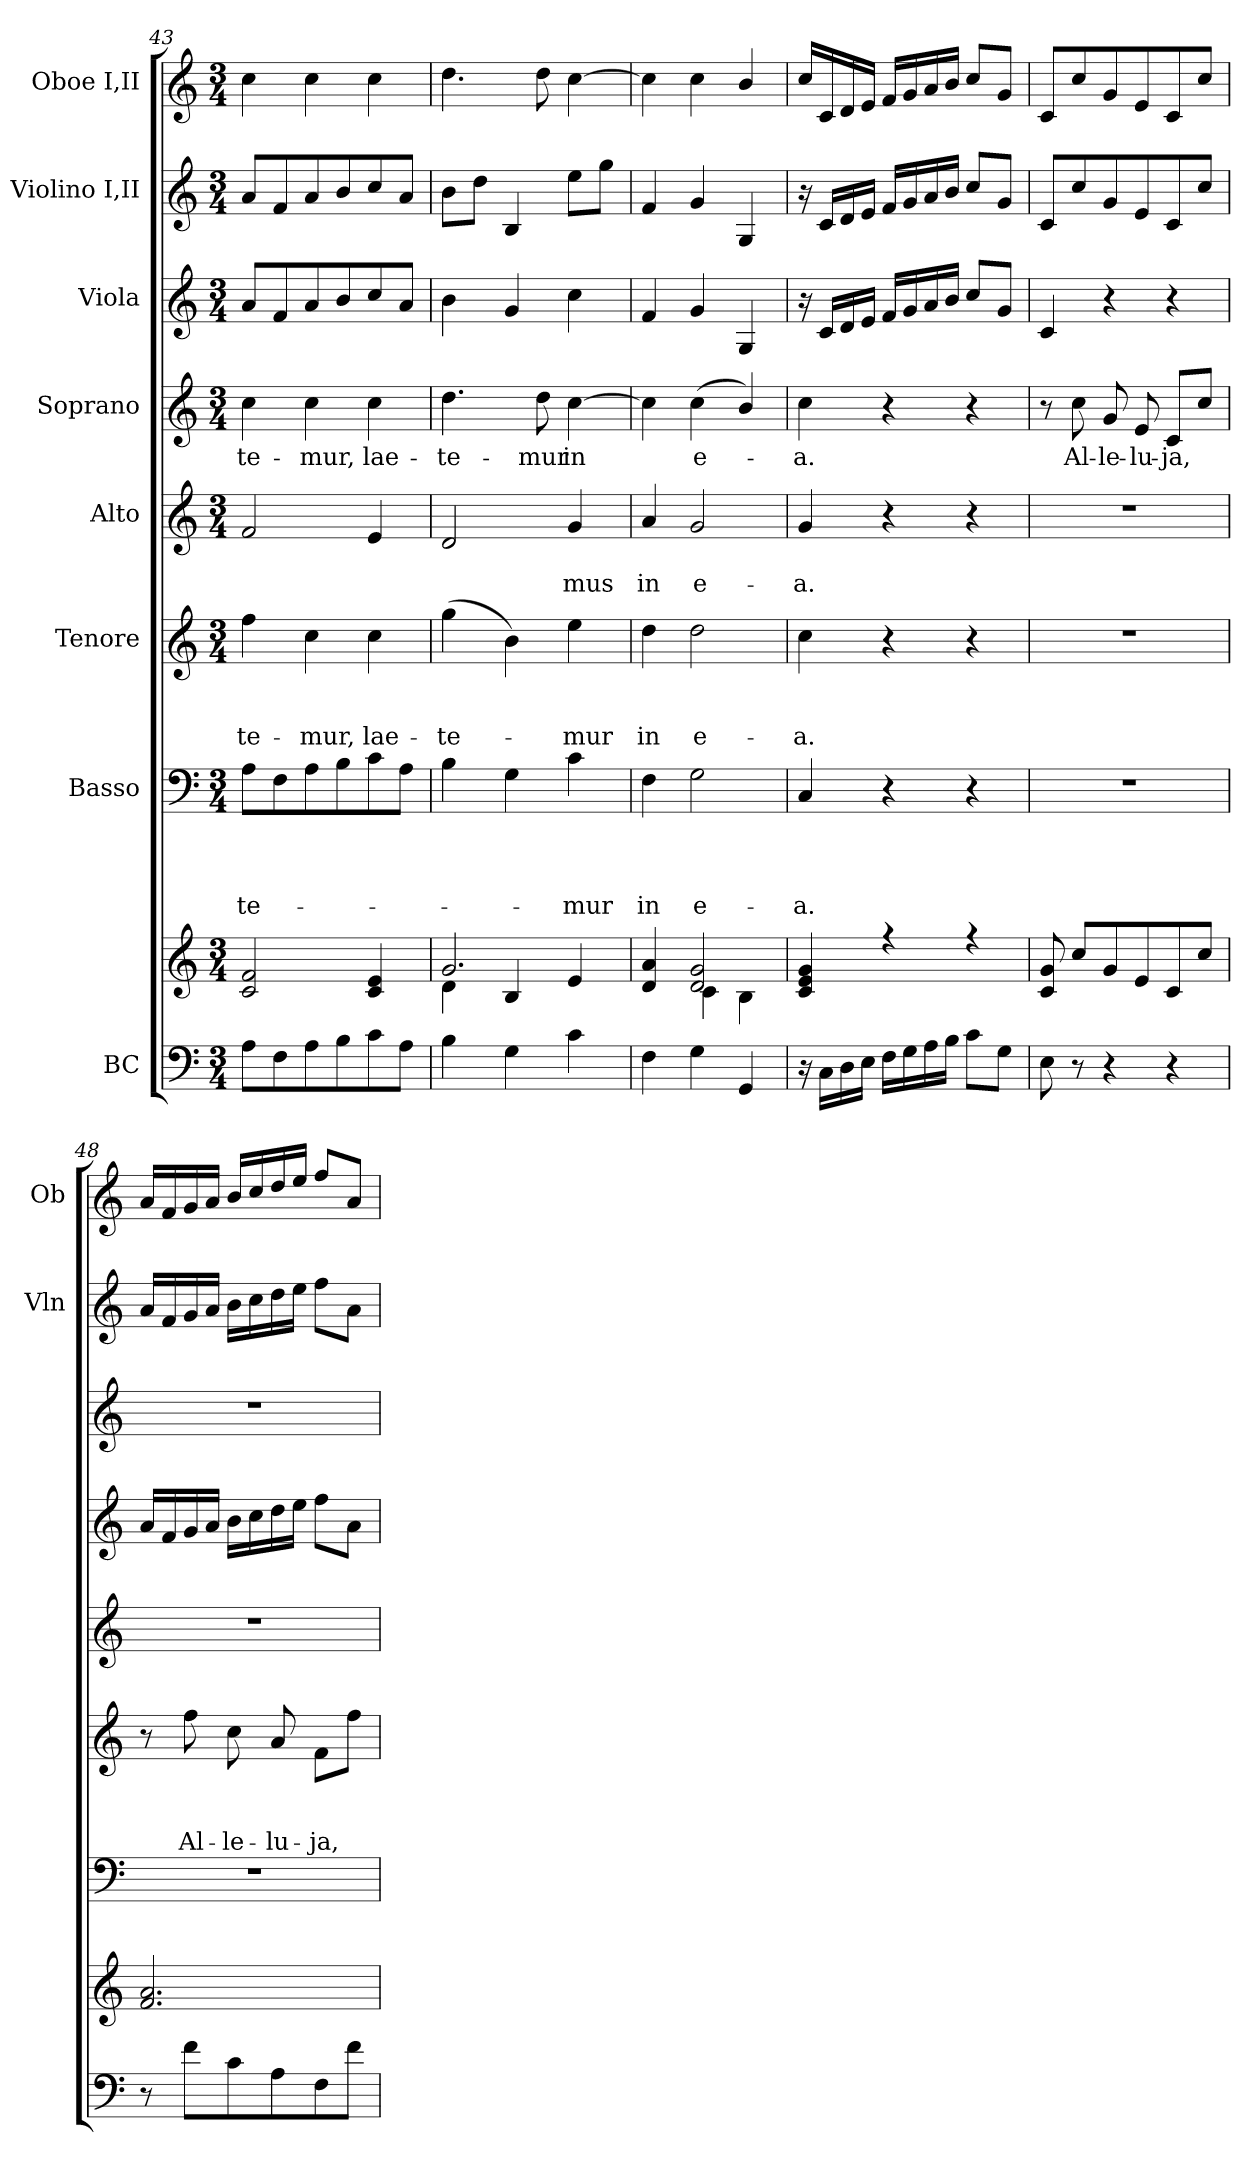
**kern	**kern	**kern	**text	**text	**text	**text	**kern	**text	**text	**text	**kern	**text	**text	**kern	**text	**kern	**kern	**kern
*part8	*part8	*part7	*part7	*part7	*part7	*part7	*part6	*part6	*part6	*part6	*part5	*part5	*part5	*part4	*part4	*part3	*part2	*part1
*staff9	*staff8	*staff7	*staff7	*staff7	*staff7	*staff7	*staff6	*staff6	*staff6	*staff6	*staff5	*staff5	*staff5	*staff4	*staff4	*staff3	*staff2	*staff1
*I"BC	*	*I"Basso	*	*	*	*	*I"Tenore	*	*	*	*I"Alto	*	*	*I"Soprano	*	*I"Viola	*I"Violino I,II	*I"Oboe I,II
*	*	*	*	*	*	*	*	*	*	*	*	*	*	*	*	*	*I'Vln	*I'Ob
*clefF4	*clefG2	*clefF4	*	*	*	*	*clefG2	*	*	*	*clefG2	*	*	*clefG2	*	*clefG2	*clefG2	*clefG2
*	*	*	*	*	*	*	*ITrd7c12	*	*	*	*	*	*	*	*	*	*	*
*k[]	*k[]	*k[]	*	*	*	*	*k[]	*	*	*	*k[]	*	*	*k[]	*	*k[]	*k[]	*k[]
*C:	*C:	*C:	*	*	*	*	*C:	*	*	*	*C:	*	*	*C:	*	*C:	*C:	*C:
*M3/4	*M3/4	*M3/4	*	*	*	*	*M3/4	*	*	*	*M3/4	*	*	*M3/4	*	*M3/4	*M3/4	*M3/4
=43	=43	=43	=43	=43	=43	=43	=43	=43	=43	=43	=43	=43	=43	=43	=43	=43	=43	=43
*	*^	*	*	*	*	*	*	*	*	*	*	*	*	*	*	*	*	*
!	!	!	!	!	!	!	!LO:LY:b	!	!	!	!LO:LY:b	!	!	!	!	!LO:LY:b	!	!	!
*	*	*	*	*	*	*	*	*	*	*	*	*	*	*	*	*	*	*	*^
8A\L	2c/ 2f/	2.ryy	8A\L	.	.	.	-te-	4f\	.	.	-te-	2f/	.	.	4cc\	-te-	8a/L	8a/L	4cc\	2.ryy
8F\	.	.	8F\	.	.	.	.	.	.	.	.	.	.	.	.	.	8f/	8f/	.	.
!	!	!	!	!	!	!	!	!	!	!	!LO:LY:b	!	!	!	!	!LO:LY:b	!	!	!	!
8A\	.	.	8A\	.	.	.	.	4c\	.	.	-mur,	.	.	.	4cc\	-mur,	8a/	8a/	4cc\	.
8B\	.	.	8B\	.	.	.	.	.	.	.	.	.	.	.	.	.	8b/	8b/	.	.
!	!	!	!	!	!	!	!	!	!	!	!LO:LY:b	!	!	!	!	!LO:LY:b	!	!	!	!
8c\	4c/ 4e/	.	8c\	.	.	.	.	4c\	.	.	lae-	4e/	.	.	4cc\	lae-	8cc/	8cc/	4cc\	.
8A\J	.	.	8A\J	.	.	.	.	.	.	.	.	.	.	.	.	.	8a/J	8a/J	.	.
=44	=44	=44	=44	=44	=44	=44	=44	=44	=44	=44	=44	=44	=44	=44	=44	=44	=44	=44	=44	=44
!	!	!	!	!	!	!	!	!	!	!	!LO:LY:b	!	!	!	!	!LO:LY:b	!	!	!	!
4B\	4d\	2.g/	4B\	.	.	.	.	(>4g\	.	.	-te-	2d/	.	.	4.dd\	-te-	4b\	8b\L	4.dd\	2.ryy
.	.	.	.	.	.	.	.	.	.	.	.	.	.	.	.	.	.	8dd\J	.	.
4G\	4B/	.	4G\	.	.	.	.	4B\)	.	.	.	.	.	.	.	.	4g/	4B/	.	.
!	!	!	!	!	!	!	!	!	!	!	!	!	!	!	!	!LO:LY:b	!	!	!	!
.	.	.	.	.	.	.	.	.	.	.	.	.	.	.	8dd\	-mur	.	.	8dd\	.
!	!	!	!	!	!	!	!LO:LY:b	!	!	!	!LO:LY:b	!	!	!LO:LY:b	!	!LO:LY:b	!	!	!	!
4c\	4e/	.	4c\	.	.	.	-mur	4e\	.	.	-mur	4g/	.	-mus	[>4cc\	in	4cc\	8ee\L	[>4cc\	.
.	.	.	.	.	.	.	.	.	.	.	.	.	.	.	.	.	.	8gg\J	.	.
=45	=45	=45	=45	=45	=45	=45	=45	=45	=45	=45	=45	=45	=45	=45	=45	=45	=45	=45	=45	=45
!	!	!	!	!	!	!	!LO:LY:b	!	!	!	!LO:LY:b	!	!	!LO:LY:b	!	!	!	!	!	!
4F\	4d/ 4a/	4ryy	4F\	.	.	.	in	4d\	.	.	in	4a/	.	in	4cc\]	.	4f/	4f/	4cc\]	2.ryy
!	!	!	!	!	!	!	!LO:LY:b	!	!	!	!LO:LY:b	!	!	!LO:LY:b	!	!LO:LY:b	!	!	!	!
4G\	2d/ 2g/	4c\	2G\	.	.	.	e-	2d\	.	.	e-	2g/	.	e-	(>4cc\	e-	4g/	4g/	4cc\	.
4GG/	.	4B\	.	.	.	.	.	.	.	.	.	.	.	.	4b/)	.	4G/	4G/	4b/	.
=46	=46	=46	=46	=46	=46	=46	=46	=46	=46	=46	=46	=46	=46	=46	=46	=46	=46	=46	=46	=46
!	!	!	!	!	!	!	!LO:LY:b	!	!	!	!LO:LY:b	!	!	!LO:LY:b	!	!LO:LY:b	!	!	!	!
16r	4c/ 4e/ 4g/	2.ryy	4C/	.	.	.	-a.	4c\	.	.	-a.	4g/	.	-a.	4cc\	-a.	16r	16r	16cc/LL	2.ryy
16C\LL	.	.	.	.	.	.	.	.	.	.	.	.	.	.	.	.	16c/LL	16c/LL	16c/	.
16D\	.	.	.	.	.	.	.	.	.	.	.	.	.	.	.	.	16d/	16d/	16d/	.
16E\JJ	.	.	.	.	.	.	.	.	.	.	.	.	.	.	.	.	16e/JJ	16e/JJ	16e/JJ	.
16F\LL	4r	.	4r	.	.	.	.	4r	.	.	.	4r	.	.	4r	.	16f/LL	16f/LL	16f/LL	.
16G\	.	.	.	.	.	.	.	.	.	.	.	.	.	.	.	.	16g/	16g/	16g/	.
16A\	.	.	.	.	.	.	.	.	.	.	.	.	.	.	.	.	16a/	16a/	16a/	.
16B\JJ	.	.	.	.	.	.	.	.	.	.	.	.	.	.	.	.	16b/JJ	16b/JJ	16b/JJ	.
8c\L	4r	.	4r	.	.	.	.	4r	.	.	.	4r	.	.	4r	.	8cc/L	8cc/L	8cc/L	.
8G\J	.	.	.	.	.	.	.	.	.	.	.	.	.	.	.	.	8g/J	8g/J	8g/J	.
=47	=47	=47	=47	=47	=47	=47	=47	=47	=47	=47	=47	=47	=47	=47	=47	=47	=47	=47	=47	=47
!	!	!	!LO:N:vis=1	!	!	!	!	!LO:N:vis=1	!	!	!	!LO:N:vis=1	!	!	!	!	!	!	!	!
8E\	8c/ 8g/	2.ryy	2.r	.	.	.	.	2.r	.	.	.	2.r	.	.	8r	.	4c/	8c/L	8c/L	2.ryy
!	!	!	!	!	!	!	!	!	!	!	!	!	!	!	!	!LO:LY:b	!	!	!	!
8r	8cc/L	.	.	.	.	.	.	.	.	.	.	.	.	.	8cc\	Al-	.	8cc/	8cc/	.
!	!	!	!	!	!	!	!	!	!	!	!	!	!	!	!	!LO:LY:b	!	!	!	!
4r	8g/	.	.	.	.	.	.	.	.	.	.	.	.	.	8g/	-le-	4r	8g/	8g/	.
!	!	!	!	!	!	!	!	!	!	!	!	!	!	!	!	!LO:LY:b	!	!	!	!
.	8e/	.	.	.	.	.	.	.	.	.	.	.	.	.	8e/	-lu-	.	8e/	8e/	.
!	!	!	!	!	!	!	!	!	!	!	!	!	!	!	!	!LO:LY:b	!	!	!	!
4r	8c/	.	.	.	.	.	.	.	.	.	.	.	.	.	8c/L	-ja,	4r	8c/	8c/	.
.	8cc/J	.	.	.	.	.	.	.	.	.	.	.	.	.	8cc/J	.	.	8cc/J	8cc/J	.
!!LO:PB:g=z	!!
=48	=48	=48	=48	=48	=48	=48	=48	=48	=48	=48	=48	=48	=48	=48	=48	=48	=48	=48	=48	=48
!	!	!	!LO:N:vis=1	!	!	!	!	!	!	!	!	!LO:N:vis=1	!	!	!	!	!LO:N:vis=1	!	!	!
8r	2.f/ 2.a/	2.ryy	2.r	.	.	.	.	8r	.	.	.	2.r	.	.	16a/LL	.	2.r	16a/LL	16a/LL	2.ryy
.	.	.	.	.	.	.	.	.	.	.	.	.	.	.	16f/	.	.	16f/	16f/	.
!	!	!	!	!	!	!	!	!	!	!	!LO:LY:b	!	!	!	!	!	!	!	!	!
8f\L	.	.	.	.	.	.	.	8f\	.	.	Al-	.	.	.	16g/	.	.	16g/	16g/	.
.	.	.	.	.	.	.	.	.	.	.	.	.	.	.	16a/JJ	.	.	16a/JJ	16a/JJ	.
!	!	!	!	!	!	!	!	!	!	!	!LO:LY:b	!	!	!	!	!	!	!	!	!
8c\	.	.	.	.	.	.	.	8c\	.	.	-le-	.	.	.	16b\LL	.	.	16b\LL	16b/LL	.
.	.	.	.	.	.	.	.	.	.	.	.	.	.	.	16cc\	.	.	16cc\	16cc/	.
!	!	!	!	!	!	!	!	!	!	!	!LO:LY:b	!	!	!	!	!	!	!	!	!
8A\	.	.	.	.	.	.	.	8A/	.	.	-lu-	.	.	.	16dd\	.	.	16dd\	16dd/	.
.	.	.	.	.	.	.	.	.	.	.	.	.	.	.	16ee\JJ	.	.	16ee\JJ	16ee/JJ	.
!	!	!	!	!	!	!	!	!	!	!	!LO:LY:b	!	!	!	!	!	!	!	!	!
8F\	.	.	.	.	.	.	.	8F\L	.	.	-ja,	.	.	.	8ff\L	.	.	8ff\L	8ff/L	.
8f\J	.	.	.	.	.	.	.	8f\J	.	.	.	.	.	.	8a\J	.	.	8a\J	8a/J	.
*	*v	*v	*	*	*	*	*	*	*	*	*	*	*	*	*	*	*	*	*v	*v
=	=	=	=	=	=	=	=	=	=	=	=	=	=	=	=	=	=	=
*-	*-	*-	*-	*-	*-	*-	*-	*-	*-	*-	*-	*-	*-	*-	*-	*-	*-	*-
